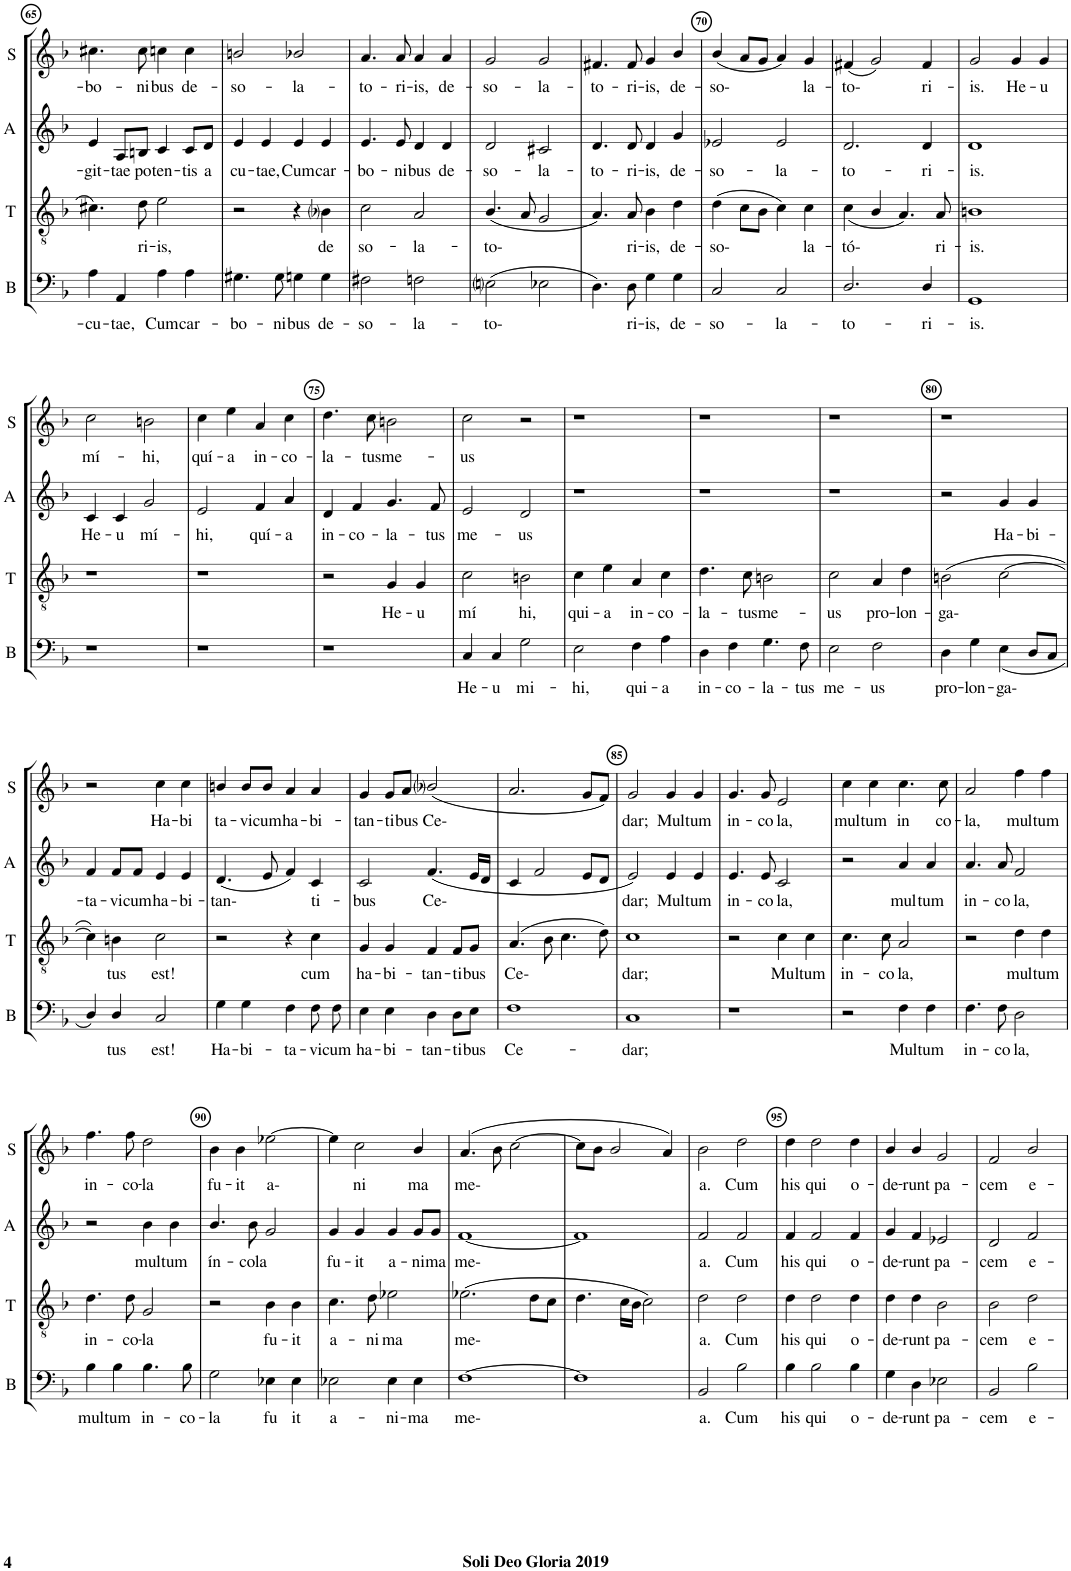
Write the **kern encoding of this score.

**kern	**text	**kern	**text	**kern	**text	**kern	**text
*part4	*part4	*part3	*part3	*part2	*part2	*part1	*part1
*staff4	*staff4	*staff3	*staff3	*staff2	*staff2	*staff1	*staff1
*I"Bass	*	*I"Tenor	*	*I"Alto	*	*I"Soprano	*
*I'B	*	*I'T	*	*I'A	*	*I'S	*
!!LO:PB:g=z
*clefF4	*	*clefGv2	*	*clefG2	*	*clefG2	*
*k[b-]	*	*k[b-]	*	*k[b-]	*	*k[b-]	*
*F:	*	*F:	*	*F:	*	*F:	*
*M2/2	*	*M2/2	*	*M2/2	*	*M2/2	*
*met(c|)	*	*met(c|)	*	*met(c|)	*	*met(c|)	*
=65	=65	=65	=65	=65	=65	=65	=65
!	!LO:LY:b	!	!	!	!LO:LY:b	!	!LO:LY:b
4A\	-cu-	4.c#X\	.	4e/	-git-	4.cc#X\	-bo-
!	!LO:LY:b	!	!	!	!LO:LY:b	!	!
4AA/	-tae,	.	.	8A/L	-tae	.	.
!	!	!	!LO:LY:b	!	!LO:LY:b	!	!LO:LY:b
.	.	8d\	ri-	8Bn/J	po-	8cc#\	-ni-
!	!LO:LY:b	!	!LO:LY:b	!	!LO:LY:b	!	!LO:LY:b
4A\	Cum	2e\	-is,	4c/	-ten-	4ccn\	-bus
!	!LO:LY:b	!	!	!	!LO:LY:b	!	!LO:LY:b
4A\	car-	.	.	8c/L	-tis	4cc\	de-
!	!	!	!	!	!LO:LY:b	!	!
.	.	.	.	8d/J	a	.	.
=66	=66	=66	=66	=66	=66	=66	=66
!	!LO:LY:b	!	!	!	!LO:LY:b	!	!LO:LY:b
4.G#X\	-bo-	2r	.	4e/	cu-	2bn/	-so-
!	!	!	!	!	!LO:LY:b	!	!
.	.	.	.	4e/	-tae,	.	.
!	!LO:LY:b	!	!	!	!	!	!
8G#\	-ni-	.	.	.	.	.	.
!	!LO:LY:b	!	!	!	!LO:LY:b	!	!LO:LY:b
4Gn\	-bus	4r	.	4e/	Cum	2b-X/	-la-
!	!LO:LY:b	!	!LO:LY:b	!	!LO:LY:b	!	!
4G\	de-	4B-i\	de	4e/	car-	.	.
=67	=67	=67	=67	=67	=67	=67	=67
!	!LO:LY:b	!	!LO:LY:b	!	!LO:LY:b	!	!LO:LY:b
2F#X\	-so-	2c\	so-	4.e/	-bo-	4.a/	-to-
!	!	!	!	!	!LO:LY:b	!	!LO:LY:b
.	.	.	.	8e/	-ni-	8a/	-ri-
!	!LO:LY:b	!	!LO:LY:b	!	!LO:LY:b	!	!LO:LY:b
2Fn\	-la-	2A/	-la-	4d/	-bus	4a/	-is,
!	!	!	!	!	!LO:LY:b	!	!LO:LY:b
.	.	.	.	4d/	de-	4a/	de-
=68	=68	=68	=68	=68	=68	=68	=68
!	!LO:LY:b	!	!LO:LY:b	!	!LO:LY:b	!	!LO:LY:b
(>2Eni\	-to-	(<4.B-/	-to-	2d/	-so-	2g/	-so-
.	.	8A/	.	.	.	.	.
!	!	!	!	!	!LO:LY:b	!	!LO:LY:b
2E-X\	.	2G/	.	2c#X/	-la-	2g/	-la-
=69	=69	=69	=69	=69	=69	=69	=69
!	!	!	!	!	!LO:LY:b	!	!LO:LY:b
4.D\)	.	4.A/)	.	4.d/	-to-	4.f#X/	-to-
!	!LO:LY:b	!	!LO:LY:b	!	!LO:LY:b	!	!LO:LY:b
8D\	ri-	8A/	ri-	8d/	-ri-	8f#/	-ri-
!	!LO:LY:b	!	!LO:LY:b	!	!LO:LY:b	!	!LO:LY:b
4G\	-is,	4B-\	-is,	4d/	-is,	4g/	-is,
!	!LO:LY:b	!	!LO:LY:b	!	!LO:LY:b	!	!LO:LY:b
4G\	de-	4d\	de-	4g/	de-	4b-/	de-
=70	=70	=70	=70	=70	=70	=70	=70
!	!LO:LY:b	!	!LO:LY:b	!	!LO:LY:b	!	!LO:LY:b
2C/	-so-	(>4d\	-so-	2e-X/	-so-	(<4b-/	-so-
.	.	8c\L	.	.	.	8a/L	.
.	.	8B-\J	.	.	.	8g/J	.
!	!LO:LY:b	!	!	!	!LO:LY:b	!	!
2C/	-la-	4c\)	.	2e-/	-la-	4a/)	.
!	!	!	!LO:LY:b	!	!	!	!LO:LY:b
.	.	4c\	la-	.	.	4g/	la-
=71	=71	=71	=71	=71	=71	=71	=71
!	!LO:LY:b	!	!LO:LY:b	!	!LO:LY:b	!	!LO:LY:b
2.D/	-to-	(<4c\	-tó-	2.d/	-to-	(<4f#X/	-to-
.	.	4B-/	.	.	.	2g/)	.
.	.	4.A/)	.	.	.	.	.
!	!LO:LY:b	!	!	!	!LO:LY:b	!	!LO:LY:b
4D/	-ri-	.	.	4d/	-ri-	4f#/	ri-
!	!	!	!LO:LY:b	!	!	!	!
.	.	8A/	ri-	.	.	.	.
=72	=72	=72	=72	=72	=72	=72	=72
!	!LO:LY:b	!	!LO:LY:b	!	!LO:LY:b	!	!LO:LY:b
1GG	-is.	1Bn	-is.	1d	-is.	2g/	-is.
!	!	!	!	!	!	!	!LO:LY:b
.	.	.	.	.	.	4g/	He-
!	!	!	!	!	!	!	!LO:LY:b
.	.	.	.	.	.	4g/	-u
!!LO:LB:g=z
=73	=73	=73	=73	=73	=73	=73	=73
!	!	!	!	!	!LO:LY:b	!	!LO:LY:b
1r	.	1r	.	4c/	He-	2cc\	mí-
!	!	!	!	!	!LO:LY:b	!	!
.	.	.	.	4c/	-u	.	.
!	!	!	!	!	!LO:LY:b	!	!LO:LY:b
.	.	.	.	2g/	mí-	2bn\	-hi,
=74	=74	=74	=74	=74	=74	=74	=74
!	!	!	!	!	!LO:LY:b	!	!LO:LY:b
1r	.	1r	.	2e/	-hi,	4cc\	quí-
!	!	!	!	!	!	!	!LO:LY:b
.	.	.	.	.	.	4ee\	-a
!	!	!	!	!	!LO:LY:b	!	!LO:LY:b
.	.	.	.	4f/	quí-	4a/	in-
!	!	!	!	!	!LO:LY:b	!	!LO:LY:b
.	.	.	.	4a/	-a	4cc\	-co-
=75	=75	=75	=75	=75	=75	=75	=75
!	!	!	!	!	!LO:LY:b	!	!LO:LY:b
1r	.	2r	.	4d/	in-	4.dd\	-la-
!	!	!	!	!	!LO:LY:b	!	!
.	.	.	.	4f/	-co-	.	.
!	!	!	!	!	!	!	!LO:LY:b
.	.	.	.	.	.	8cc\	-tus
!	!	!	!LO:LY:b	!	!LO:LY:b	!	!LO:LY:b
.	.	4G/	He-	4.g/	-la-	2bn\	me-
!	!	!	!LO:LY:b	!	!	!	!
.	.	4G/	-u	.	.	.	.
!	!	!	!	!	!LO:LY:b	!	!
.	.	.	.	8f/	-tus	.	.
=76	=76	=76	=76	=76	=76	=76	=76
!	!LO:LY:b	!	!LO:LY:b	!	!LO:LY:b	!	!LO:LY:b
4C/	He-	2c\	mí	2e/	me-	2cc\	-us
!	!LO:LY:b	!	!	!	!	!	!
4C/	-u	.	.	.	.	.	.
!	!LO:LY:b	!	!LO:LY:b	!	!LO:LY:b	!	!
2G\	mi-	2Bn\	hi,	2d/	-us	2r	.
=77	=77	=77	=77	=77	=77	=77	=77
!	!LO:LY:b	!	!LO:LY:b	!	!	!	!
2E\	-hi,	4c\	qui-	1r	.	1r	.
!	!	!	!LO:LY:b	!	!	!	!
.	.	4e\	-a	.	.	.	.
!	!LO:LY:b	!	!LO:LY:b	!	!	!	!
4F\	qui-	4A/	in-	.	.	.	.
!	!LO:LY:b	!	!LO:LY:b	!	!	!	!
4A\	-a	4c\	-co-	.	.	.	.
=78	=78	=78	=78	=78	=78	=78	=78
!	!LO:LY:b	!	!LO:LY:b	!	!	!	!
4D\	in-	4.d\	-la-	1r	.	1r	.
!	!LO:LY:b	!	!	!	!	!	!
4F\	-co-	.	.	.	.	.	.
!	!	!	!LO:LY:b	!	!	!	!
.	.	8c\	-tus	.	.	.	.
!	!LO:LY:b	!	!LO:LY:b	!	!	!	!
4.G\	-la-	2Bn\	me-	.	.	.	.
!	!LO:LY:b	!	!	!	!	!	!
8F\	-tus	.	.	.	.	.	.
=79	=79	=79	=79	=79	=79	=79	=79
!	!LO:LY:b	!	!LO:LY:b	!	!	!	!
2E\	me-	2c\	-us	1r	.	1r	.
!	!LO:LY:b	!	!LO:LY:b	!	!	!	!
2F\	-us	4A/	pro-	.	.	.	.
!	!	!	!LO:LY:b	!	!	!	!
.	.	4d\	-lon-	.	.	.	.
=80	=80	=80	=80	=80	=80	=80	=80
!	!LO:LY:b	!	!LO:LY:b	!	!	!	!
4D\	pro-	(>2Bn\	-ga-	2r	.	1r	.
!	!LO:LY:b	!	!	!	!	!	!
4G\	-lon-	.	.	.	.	.	.
!	!LO:LY:b	!	!	!	!LO:LY:b	!	!
(<4E\	-ga-	[2c\	.	4g/	Ha-	.	.
!	!	!	!	!	!LO:LY:b	!	!
8D/L	.	.	.	4g/	-bi-	.	.
8C/J	.	.	.	.	.	.	.
!!LO:LB:g=z
=81	=81	=81	=81	=81	=81	=81	=81
!	!	!	!	!	!LO:LY:b	!	!
4D/)	.	4c\])	.	4f/	-ta-	2r	.
!	!LO:LY:b	!	!LO:LY:b	!	!LO:LY:b	!	!
4D/	tus	4Bn\	tus	8f/L	-vi	.	.
!	!	!	!	!	!LO:LY:b	!	!
.	.	.	.	8f/J	cum	.	.
!	!LO:LY:b	!	!LO:LY:b	!	!LO:LY:b	!	!LO:LY:b
2C/	est!	2c\	est!	4e/	ha-	4cc\	Ha-
!	!	!	!	!	!LO:LY:b	!	!LO:LY:b
.	.	.	.	4e/	-bi-	4cc\	-bi
=82	=82	=82	=82	=82	=82	=82	=82
!	!LO:LY:b	!	!	!	!LO:LY:b	!	!LO:LY:b
4G\	Ha-	2r	.	(<4.d/	-tan-	4bn/	ta-
!	!LO:LY:b	!	!	!	!	!	!LO:LY:b
4G\	-bi-	.	.	.	.	8b/L	-vi
!	!	!	!	!	!	!	!LO:LY:b
.	.	.	.	8e/	.	8b/J	cum
!	!LO:LY:b	!	!	!	!	!	!LO:LY:b
4F\	-ta-	4r	.	4f/)	.	4a/	ha-
!	!LO:LY:b	!	!LO:LY:b	!	!LO:LY:b	!	!LO:LY:b
8F\	-vi	4c\	cum	4c/	ti-	4a/	-bi-
!	!LO:LY:b	!	!	!	!	!	!
8F\	cum	.	.	.	.	.	.
=83	=83	=83	=83	=83	=83	=83	=83
!	!LO:LY:b	!	!LO:LY:b	!	!LO:LY:b	!	!LO:LY:b
4E\	ha-	4G/	ha-	2c/	-bus	4g/	-tan-
!	!LO:LY:b	!	!LO:LY:b	!	!	!	!LO:LY:b
4E\	-bi-	4G/	-bi-	.	.	8g/L	-ti-
!	!	!	!	!	!	!	!LO:LY:b
.	.	.	.	.	.	8a/J	-bus
!	!LO:LY:b	!	!LO:LY:b	!	!LO:LY:b	!	!LO:LY:b
4D\	-tan-	4F/	-tan-	(<4.f/	Ce-	(<2b-i/	Ce-
!	!LO:LY:b	!	!LO:LY:b	!	!	!	!
8D\L	-ti-	8F/L	-ti-	.	.	.	.
!	!LO:LY:b	!	!LO:LY:b	!	!	!	!
8E\J	-bus	8G/J	-bus	16e/LL	.	.	.
.	.	.	.	16d/JJ	.	.	.
=84	=84	=84	=84	=84	=84	=84	=84
!	!LO:LY:b	!	!LO:LY:b	!	!	!	!
1F	Ce-	(>4.A/	Ce-	4c/	.	2.a/	.
.	.	.	.	2f/	.	.	.
.	.	8B-\	.	.	.	.	.
.	.	4.c\	.	.	.	.	.
.	.	.	.	8e/L	.	8g/L	.
.	.	8d\)	.	8d/J	.	8f/J)	.
=85	=85	=85	=85	=85	=85	=85	=85
!	!LO:LY:b	!	!LO:LY:b	!	!LO:LY:b	!	!LO:LY:b
1C	-dar;	1c	dar;	2e/)	dar;	2g/	dar;
!	!	!	!	!	!LO:LY:b	!	!LO:LY:b
.	.	.	.	4e/	Mul-	4g/	Mul-
!	!	!	!	!	!LO:LY:b	!	!LO:LY:b
.	.	.	.	4e/	-tum	4g/	-tum
=86	=86	=86	=86	=86	=86	=86	=86
!	!	!	!	!	!LO:LY:b	!	!LO:LY:b
1r	.	2r	.	4.e/	in-	4.g/	in-
!	!	!	!	!	!LO:LY:b	!	!LO:LY:b
.	.	.	.	8e/	-co-	8g/	-co-
!	!	!	!LO:LY:b	!	!LO:LY:b	!	!LO:LY:b
.	.	4c\	Mu-	2c/	-la,	2e/	-la,
!	!	!	!LO:LY:b	!	!	!	!
.	.	4c\	-ltum	.	.	.	.
=87	=87	=87	=87	=87	=87	=87	=87
!	!	!	!LO:LY:b	!	!	!	!LO:LY:b
2r	.	4.c\	in-	2r	.	4cc\	mul-
!	!	!	!	!	!	!	!LO:LY:b
.	.	.	.	.	.	4cc\	-tum
!	!	!	!LO:LY:b	!	!	!	!
.	.	8c\	-co-	.	.	.	.
!	!LO:LY:b	!	!LO:LY:b	!	!LO:LY:b	!	!LO:LY:b
4F\	Mul-	2A/	-la,	4a/	mul-	4.cc\	in
!	!LO:LY:b	!	!	!	!LO:LY:b	!	!
4F\	-tum	.	.	4a/	-tum	.	.
!	!	!	!	!	!	!	!LO:LY:b
.	.	.	.	.	.	8cc\	co-
=88	=88	=88	=88	=88	=88	=88	=88
!	!LO:LY:b	!	!	!	!LO:LY:b	!	!LO:LY:b
4.F\	in-	2r	.	4.a/	in-	2a/	-la,
!	!LO:LY:b	!	!	!	!LO:LY:b	!	!
8F\	-co-	.	.	8a/	-co-	.	.
!	!LO:LY:b	!	!LO:LY:b	!	!LO:LY:b	!	!LO:LY:b
2D\	-la,	4d\	mul-	2f/	-la,	4ff\	mul-
!	!	!	!LO:LY:b	!	!	!	!LO:LY:b
.	.	4d\	-tum	.	.	4ff\	-tum
!!LO:LB:g=z
=89	=89	=89	=89	=89	=89	=89	=89
!	!LO:LY:b	!	!LO:LY:b	!	!	!	!LO:LY:b
4B-\	mul-	4.d\	in-	2r	.	4.ff\	in-
!	!LO:LY:b	!	!	!	!	!	!
4B-\	-tum	.	.	.	.	.	.
!	!	!	!LO:LY:b	!	!	!	!LO:LY:b
.	.	8d\	-co-	.	.	8ff\	-co-
!	!LO:LY:b	!	!LO:LY:b	!	!LO:LY:b	!	!LO:LY:b
4.B-\	in-	2G/	-la	4b-\	mul-	2dd\	-la
!	!	!	!	!	!LO:LY:b	!	!
.	.	.	.	4b-\	-tum	.	.
!	!LO:LY:b	!	!	!	!	!	!
8B-\	-co-	.	.	.	.	.	.
=90	=90	=90	=90	=90	=90	=90	=90
!	!LO:LY:b	!	!	!	!LO:LY:b	!	!LO:LY:b
2G\	-la	2r	.	4.b-/	ín-	4b-\	fu-
!	!	!	!	!	!	!	!LO:LY:b
.	.	.	.	.	.	4b-\	-it
!	!	!	!	!	!LO:LY:b	!	!
.	.	.	.	8b-\	-cola	.	.
!	!LO:LY:b	!	!LO:LY:b	!	!	!	!LO:LY:b
4E-X\	fu	4B-\	fu-	2g/	.	[2ee-X\	a-
!	!LO:LY:b	!	!LO:LY:b	!	!	!	!
4E-\	it	4B-\	-it	.	.	.	.
=91	=91	=91	=91	=91	=91	=91	=91
!	!LO:LY:b	!	!LO:LY:b	!	!LO:LY:b	!	!
2E-X\	a-	4.c\	a-	4g/	fu-	4ee-\]	.
!	!	!	!	!	!LO:LY:b	!	!LO:LY:b
.	.	.	.	4g/	-it	2cc\	ni
!	!	!	!LO:LY:b	!	!	!	!
.	.	8d\	-ni-	.	.	.	.
!	!LO:LY:b	!	!LO:LY:b	!	!LO:LY:b	!	!
4E-\	-ni-	2e-X\	-ma	4g/	a-	.	.
!	!LO:LY:b	!	!	!	!LO:LY:b	!	!LO:LY:b
4E-\	-ma	.	.	8g/L	-ni-	4b-/	ma
!	!	!	!	!	!LO:LY:b	!	!
.	.	.	.	8g/J	-ma	.	.
=92	=92	=92	=92	=92	=92	=92	=92
!	!LO:LY:b	!	!LO:LY:b	!	!LO:LY:b	!	!LO:LY:b
[1F	me-	(>2.e-X\	me-	[1f	me-	(>4.a/	me-
.	.	.	.	.	.	8b-\	.
.	.	.	.	.	.	[2cc\	.
.	.	8d\L	.	.	.	.	.
.	.	8c\J	.	.	.	.	.
=93	=93	=93	=93	=93	=93	=93	=93
1F]	.	4.d\	.	1f]	.	8cc\L]	.
.	.	.	.	.	.	8b-\J	.
.	.	.	.	.	.	2b-/	.
.	.	16c\LL	.	.	.	.	.
.	.	16B-\JJ	.	.	.	.	.
.	.	2c\)	.	.	.	.	.
.	.	.	.	.	.	4a/)	.
=94	=94	=94	=94	=94	=94	=94	=94
!	!LO:LY:b	!	!LO:LY:b	!	!LO:LY:b	!	!LO:LY:b
2BB-/	a.	2d\	a.	2f/	a.	2b-\	a.
!	!LO:LY:b	!	!LO:LY:b	!	!LO:LY:b	!	!LO:LY:b
2B-\	Cum	2d\	Cum	2f/	Cum	2dd\	Cum
=95	=95	=95	=95	=95	=95	=95	=95
!	!LO:LY:b	!	!LO:LY:b	!	!LO:LY:b	!	!LO:LY:b
4B-\	his	4d\	his	4f/	his	4dd\	his
!	!LO:LY:b	!	!LO:LY:b	!	!LO:LY:b	!	!LO:LY:b
2B-\	qui	2d\	qui	2f/	qui	2dd\	qui
!	!LO:LY:b	!	!LO:LY:b	!	!LO:LY:b	!	!LO:LY:b
4B-\	o-	4d\	o-	4f/	o-	4dd\	o-
=96	=96	=96	=96	=96	=96	=96	=96
!	!LO:LY:b	!	!LO:LY:b	!	!LO:LY:b	!	!LO:LY:b
4G\	-de-	4d\	-de-	4g/	-de-	4b-/	-de-
!	!LO:LY:b	!	!LO:LY:b	!	!LO:LY:b	!	!LO:LY:b
4D\	-runt	4d\	-runt	4f/	-runt	4b-/	-runt
!	!LO:LY:b	!	!LO:LY:b	!	!LO:LY:b	!	!LO:LY:b
2E-X\	pa-	2B-\	pa-	2e-X/	pa-	2g/	pa-
=97	=97	=97	=97	=97	=97	=97	=97
!	!LO:LY:b	!	!LO:LY:b	!	!LO:LY:b	!	!LO:LY:b
2BB-/	-cem	2B-\	-cem	2d/	-cem	2f/	-cem
!	!LO:LY:b	!	!LO:LY:b	!	!LO:LY:b	!	!LO:LY:b
2B-\	e-	2d\	e-	2f/	e-	2b-/	e-
=	=	=	=	=	=	=	=
*-	*-	*-	*-	*-	*-	*-	*-
